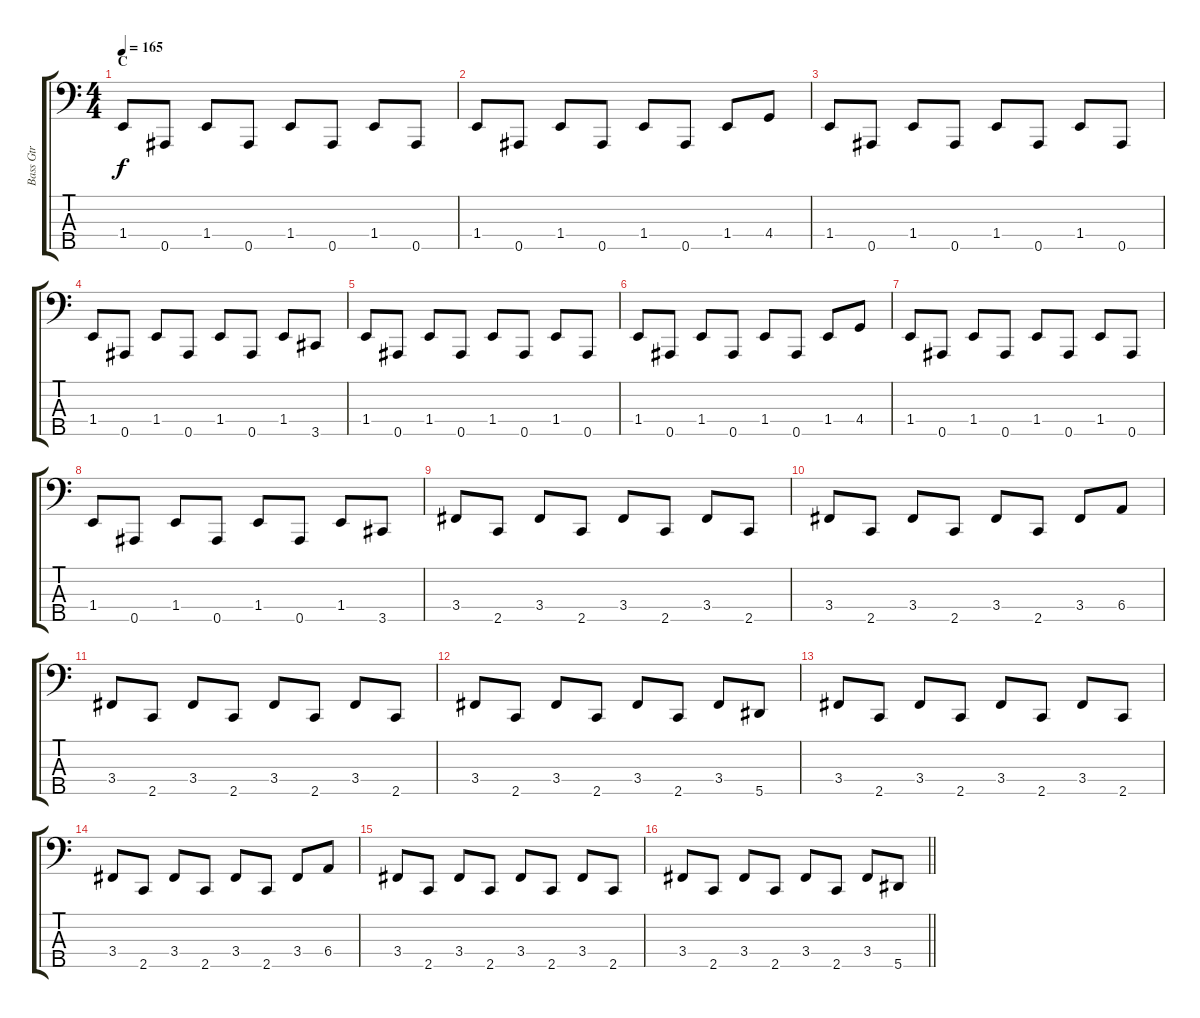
\track ("Bass Gtr" "Bass Gtr") {instrument electricbassfinger}
\staff {score tabs}
\tuning (Gb2 Db2 Ab1 Eb1 Bb0) {hide}
\ts (4 4)
\section ("" "C")
\tempo 165
\clef f4
\ks c
1.4.8{dy f} 0.5.8 1.4.8 0.5.8 1.4.8 0.5.8 1.4.8 0.5.8 |
1.4.8 0.5.8 1.4.8 0.5.8 1.4.8 0.5.8 1.4.8 4.4.8 |
1.4.8 0.5.8 1.4.8 0.5.8 1.4.8 0.5.8 1.4.8 0.5.8 |
1.4.8 0.5.8 1.4.8 0.5.8 1.4.8 0.5.8 1.4.8 3.5.8 |
1.4.8 0.5.8 1.4.8 0.5.8 1.4.8 0.5.8 1.4.8 0.5.8 |
1.4.8 0.5.8 1.4.8 0.5.8 1.4.8 0.5.8 1.4.8 4.4.8 |
1.4.8 0.5.8 1.4.8 0.5.8 1.4.8 0.5.8 1.4.8 0.5.8 |
1.4.8 0.5.8 1.4.8 0.5.8 1.4.8 0.5.8 1.4.8 3.5.8 |
3.4.8 2.5.8 3.4.8 2.5.8 3.4.8 2.5.8 3.4.8 2.5.8 |
3.4.8 2.5.8 3.4.8 2.5.8 3.4.8 2.5.8 3.4.8 6.4.8 |
3.4.8 2.5.8 3.4.8 2.5.8 3.4.8 2.5.8 3.4.8 2.5.8 |
3.4.8 2.5.8 3.4.8 2.5.8 3.4.8 2.5.8 3.4.8 5.5.8 |
3.4.8 2.5.8 3.4.8 2.5.8 3.4.8 2.5.8 3.4.8 2.5.8 |
3.4.8 2.5.8 3.4.8 2.5.8 3.4.8 2.5.8 3.4.8 6.4.8 |
3.4.8 2.5.8 3.4.8 2.5.8 3.4.8 2.5.8 3.4.8 2.5.8 |
\barLineRight lightlight
3.4.8 2.5.8 3.4.8 2.5.8 3.4.8 2.5.8 3.4.8 5.5.8
